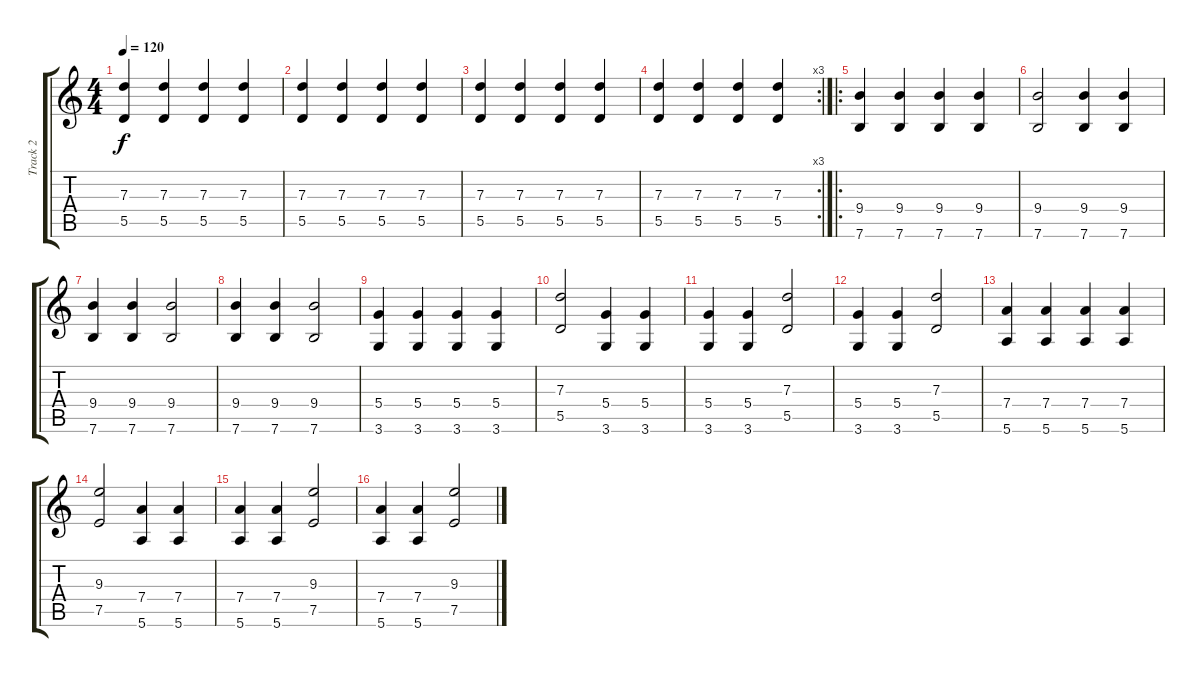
\track ("Track 2" "Track 2") {instrument overdrivenguitar}
\staff {score tabs}
\tuning (E4 B3 G3 D3 A2 E2) {hide}
\ts (4 4)
\tempo 120
\clef g2
\ks c
(7.3 5.5).4{dy f} (7.3 5.5).4 (7.3 5.5).4 (7.3 5.5).4 |
(7.3 5.5).4 (7.3 5.5).4 (7.3 5.5).4 (7.3 5.5).4 |
(7.3 5.5).4 (7.3 5.5).4 (7.3 5.5).4 (7.3 5.5).4 |
\rc 3
(7.3 5.5).4 (7.3 5.5).4 (7.3 5.5).4 (7.3 5.5).4 |
\ro
(9.4 7.6).4 (9.4 7.6).4 (9.4 7.6).4 (9.4 7.6).4 |
(9.4 7.6).2 (9.4 7.6).4 (9.4 7.6).4 |
(9.4 7.6).4 (9.4 7.6).4 (9.4 7.6).2 |
(9.4 7.6).4 (9.4 7.6).4 (9.4 7.6).2 |
(5.4 3.6).4 (5.4 3.6).4 (5.4 3.6).4 (5.4 3.6).4 |
(7.3 5.5).2 (5.4 3.6).4 (5.4 3.6).4 |
(5.4 3.6).4 (5.4 3.6).4 (7.3 5.5).2 |
(5.4 3.6).4 (5.4 3.6).4 (7.3 5.5).2 |
(7.4 5.6).4 (7.4 5.6).4 (7.4 5.6).4 (7.4 5.6).4 |
(9.3 7.5).2 (7.4 5.6).4 (7.4 5.6).4 |
(7.4 5.6).4 (7.4 5.6).4 (9.3 7.5).2 |
(7.4 5.6).4 (7.4 5.6).4 (9.3 7.5).2
